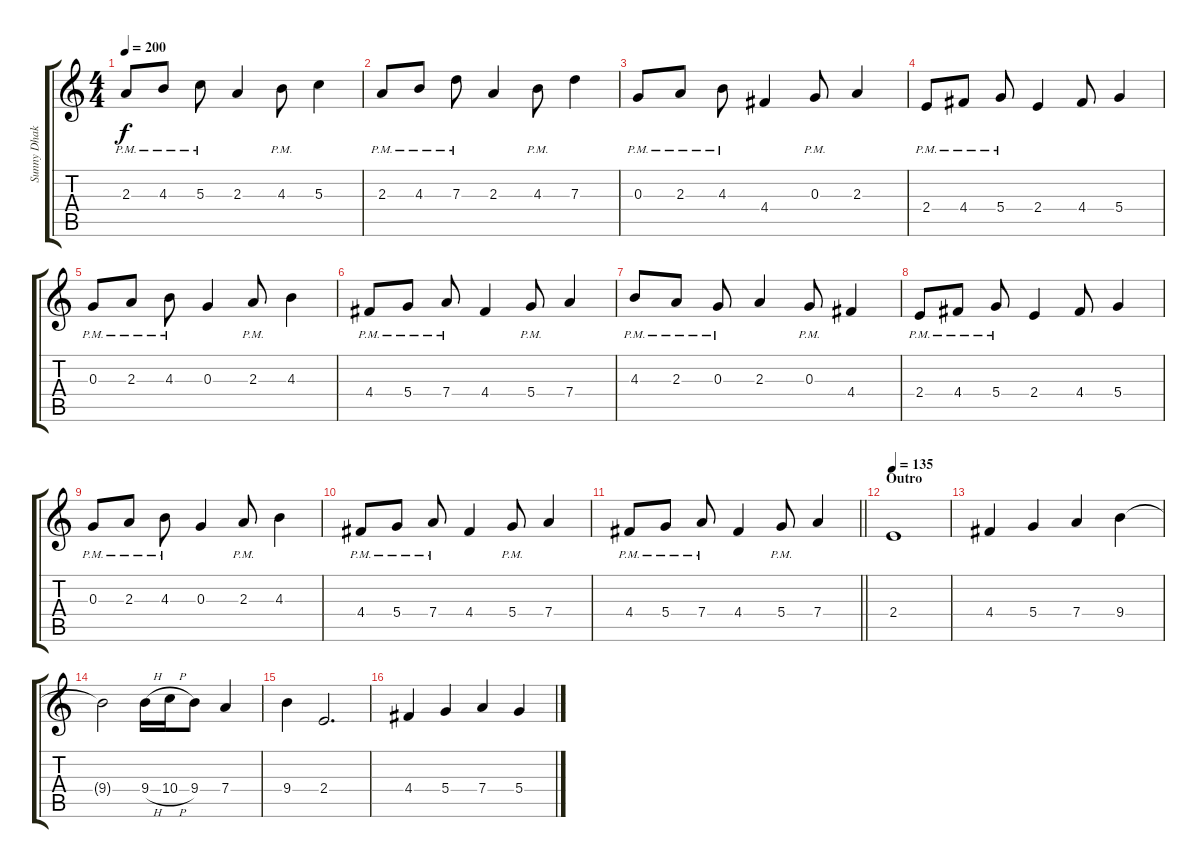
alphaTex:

\track ("Sunny Dhak" "Sunny Dhak") {instrument distortionguitar}
\staff {score tabs}
\tuning (E4 B3 G3 D3 A2 E2) {hide}
\ts (4 4)
\tempo 200
\clef g2
\ks c
2.3{pm}.8{dy f} 4.3{pm}.8 5.3{pm}.8 2.3.4 4.3{pm}.8 5.3.4 |
2.3{pm}.8 4.3{pm}.8 7.3{pm}.8 2.3.4 4.3{pm}.8 7.3.4 |
0.3{pm}.8 2.3{pm}.8 4.3{pm}.8 4.4.4 0.3{pm}.8 2.3.4 |
2.4{pm}.8 4.4{pm}.8 5.4{pm}.8 2.4.4 4.4.8 5.4.4 |
0.3{pm}.8 2.3{pm}.8 4.3{pm}.8 0.3.4 2.3{pm}.8 4.3.4 |
4.4{pm}.8 5.4{pm}.8 7.4{pm}.8 4.4.4 5.4{pm}.8 7.4.4 |
4.3{pm}.8 2.3{pm}.8 0.3{pm}.8 2.3.4 0.3{pm}.8 4.4.4 |
2.4{pm}.8 4.4{pm}.8 5.4{pm}.8 2.4.4 4.4.8 5.4.4 |
0.3{pm}.8 2.3{pm}.8 4.3{pm}.8 0.3.4 2.3{pm}.8 4.3.4 |
4.4{pm}.8 5.4{pm}.8 7.4{pm}.8 4.4.4 5.4{pm}.8 7.4.4 |
\barLineRight lightlight
4.4{pm}.8 5.4{pm}.8 7.4{pm}.8 4.4.4 5.4{pm}.8 7.4.4 |
\section ("" "Outro")
\tempo 135
2.4.1 |
4.4.4 5.4.4 7.4.4 9.4.4 |
9.4{t}.2 9.4{h}.16 10.4{h}.16 9.4.8 7.4.4 |
9.4.4 2.4.2{d} |
4.4.4 5.4.4 7.4.4 5.4.4
